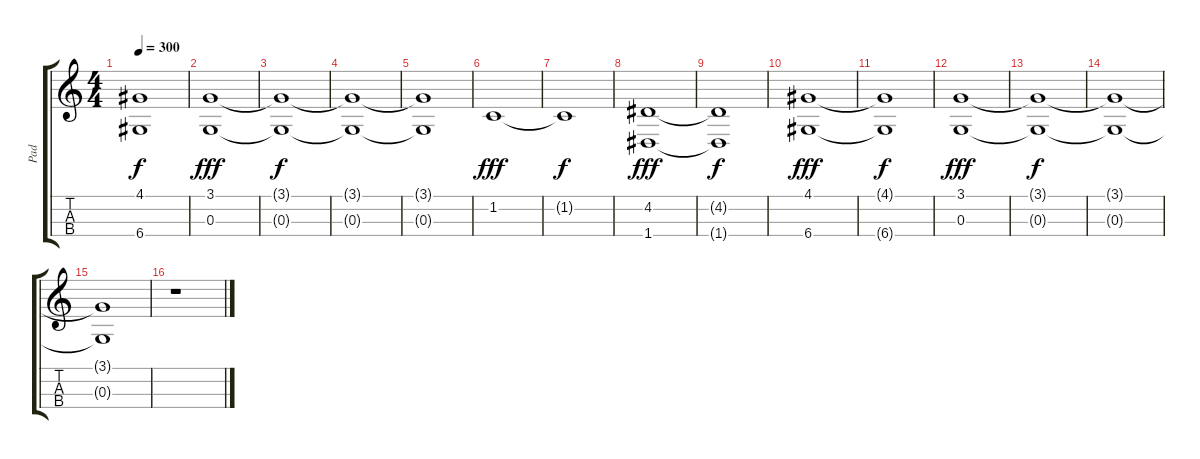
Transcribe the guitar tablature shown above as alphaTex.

\track ("Pad" "Pad") {instrument pad2warm}
\staff {score tabs}
\tuning (E4 B3 G3 D3) {hide}
\ts (4 4)
\tempo 300
\clef g2
\ks c
(4.1{t} 6.4{t}).1{dy f} |
(3.1 0.3).1{dy fff} |
(3.1{t} 0.3{t}).1{dy f} |
(3.1{t} 0.3{t}).1 |
(3.1{t} 0.3{t}).1 |
1.2.1{dy fff} |
1.2{t}.1{dy f} |
(4.2 1.4).1{dy fff} |
(4.2{t} 1.4{t}).1{dy f} |
(4.1 6.4).1{dy fff} |
(4.1{t} 6.4{t}).1{dy f} |
(3.1 0.3).1{dy fff} |
(3.1{t} 0.3{t}).1{dy f} |
(3.1{t} 0.3{t}).1 |
(3.1{t} 0.3{t}).1 |
r.1
